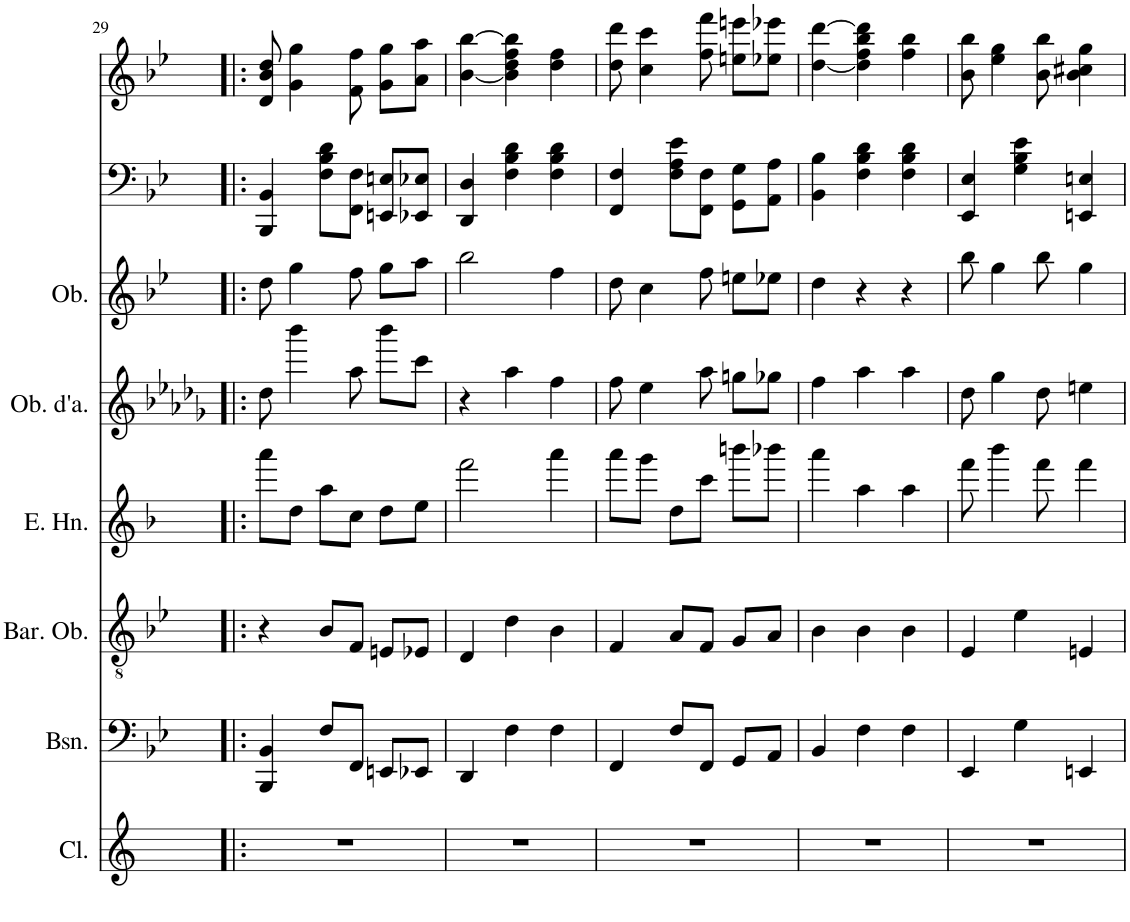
**kern	**kern	**kern	**kern	**kern	**kern	**kern	**kern
*part8	*part7	*part6	*part5	*part4	*part3	*part2	*part1
*staff8	*staff7	*staff6	*staff5	*staff4	*staff3	*staff2	*staff1
*I"Clarinet	*I"Bassoon	*I"Baritone Oboe	*I"English Horn	*I"Oboe d'amore	*I"Oboe	*I"LH-1	*I"RH-1
*I'Cl.	*I'Bsn.	*I'Bar. Ob.	*I'E. Hn.	*I'Ob. d'a.	*I'Ob.	*	*
!!LO:PB:g=z
*clefG2	*clefF4	*clefGv2	*clefG2	*clefG2	*clefG2	*clefF4	*clefG2
*Trd1c2	*	*	*Trd4c7	*Trd2c3	*	*	*
*k[]	*k[b-e-]	*k[b-e-]	*k[b-]	*k[b-e-a-d-g-]	*k[b-e-]	*k[b-e-]	*k[b-e-]
*M3/4	*M3/4	*M3/4	*M3/4	*M3/4	*M3/4	*M3/4	*M3/4
=29!|:	=29!|:	=29!|:	=29!|:	=29!|:	=29!|:	=29!|:	=29!|:
2.r	4BBB-/ 4BB-/	4r	8aaa\L	8dd-\	8dd\	4BBB-/ 4BB-/	8d/ 8b-/ 8dd/
.	.	.	8dd\J	4bbb-\	4gg\	.	4g\ 4gg\
.	8F/L	8B-/L	8aa\L	.	.	8F\ 8B-\ 8d\L	.
.	8FF/J	8F/J	8cc\J	8aaa-\	8ff\	8FF\ 8F\J	8f\ 8ff\
.	8EEn/L	8En/L	8dd\L	8bbb-\L	8gg\L	8EEn/ 8En/L	8g\ 8gg\L
.	8EE-X/J	8E-X/J	8ee\J	8ccc\J	8aa\J	8EE-X/ 8E-X/J	8a\ 8aa\J
=30	=30	=30	=30	=30	=30	=30	=30
2.r	4DD/	4D/	2fff\	4r	2bb-\	4DD/ 4D/	[4b-\ [4bb-\
.	4F\	4d\	.	4aaa-\	.	4F\ 4B-\ 4d\	4b-\] 4dd\ 4ff\ 4bb-\]
.	4F\	4B-\	4aaa\	4ff\	4ff\	4F\ 4B-\ 4d\	4dd\ 4ff\
=31	=31	=31	=31	=31	=31	=31	=31
2.r	4FF/	4F/	8aaa\L	8ff\	8dd\	4FF/ 4F/	8dd\ 8ddd\
.	.	.	8ggg\J	4ee-\	4cc\	.	4cc\ 4ccc\
.	8F/L	8A/L	8dd\L	.	.	8F\ 8A\ 8e-\L	.
.	8FF/J	8F/J	8ccc\J	8aaa-\	8ff\	8FF\ 8F\J	8ff\ 8fff\
.	8GG/L	8G/L	8bbbn\L	8ggn\L	8een\L	8GG\ 8G\L	8een\ 8eeen\L
.	8AA/J	8A/J	8bbb-X\J	8gg-X\J	8ee-X\J	8AA\ 8A\J	8ee-X\ 8eee-X\J
=32	=32	=32	=32	=32	=32	=32	=32
2.r	4BB-/	4B-\	4aaa\	4ff\	4dd\	4BB-\ 4B-\	[4dd\ [4ddd\
.	4F\	4B-\	4aa\	4aaa-\	4r	4F\ 4B-\ 4d\	4dd\] 4ff\ 4bb-\ 4ddd\]
.	4F\	4B-\	4aa\	4aaa-\	4r	4F\ 4B-\ 4d\	4ff\ 4bb-\
=33	=33	=33	=33	=33	=33	=33	=33
2.r	4EE-/	4E-/	8fff\	8dd-\	8bb-\	4EE-/ 4E-/	8b-\ 8bb-\
.	.	.	4bbb-\	4gg-\	4gg\	.	4ee-\ 4gg\
.	4G\	4e-\	.	.	.	4G\ 4B-\ 4e-\	.
.	.	.	8fff\	8dd-\	8bb-\	.	8b-\ 8bb-\
.	4EEn/	4En/	4fff\	4een\	4gg\	4EEn/ 4En/	4b-\ 4cc#X\ 4gg\
=	=	=	=	=	=	=	=
*-	*-	*-	*-	*-	*-	*-	*-
